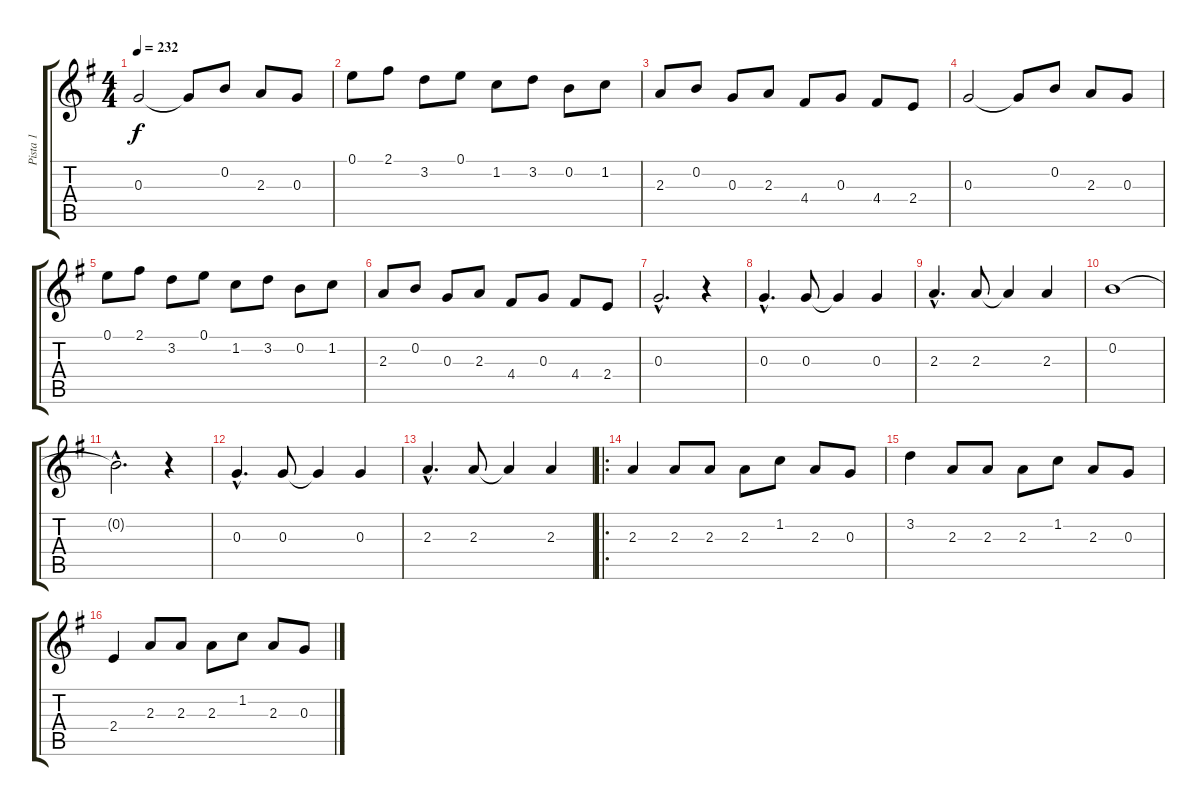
\track ("Pista 1" "Pista 1") {instrument distortionguitar}
\staff {score tabs}
\tuning (E4 B3 G3 D3 A2 E2) {hide}
\ts (4 4)
\tempo 232
\clef g2
\ks g
0.3.2{dy f instrument distortionguitar} 0.3{t}.8 0.2.8 2.3.8 0.3.8 |
0.1.8 2.1.8 3.2.8 0.1.8 1.2.8 3.2.8 0.2.8 1.2.8 |
2.3.8 0.2.8 0.3.8 2.3.8 4.4.8 0.3.8 4.4.8 2.4.8 |
0.3.2 0.3{t}.8 0.2.8 2.3.8 0.3.8 |
0.1.8 2.1.8 3.2.8 0.1.8 1.2.8 3.2.8 0.2.8 1.2.8 |
2.3.8 0.2.8 0.3.8 2.3.8 4.4.8 0.3.8 4.4.8 2.4.8 |
0.3{hac}.2{d} r.4 |
0.3{hac}.4{d} 0.3.8 0.3{t}.4 0.3.4 |
2.3{hac}.4{d} 2.3.8 2.3{t}.4 2.3.4 |
0.2.1 |
0.2{hac t}.2{d} r.4 |
0.3{hac}.4{d} 0.3.8 0.3{t}.4 0.3.4 |
2.3{hac}.4{d} 2.3.8 2.3{t}.4 2.3.4 |
\ro
2.3.4 2.3.8 2.3.8 2.3.8 1.2.8 2.3.8 0.3.8 |
3.2.4 2.3.8 2.3.8 2.3.8 1.2.8 2.3.8 0.3.8 |
2.4.4 2.3.8 2.3.8 2.3.8 1.2.8 2.3.8 0.3.8
